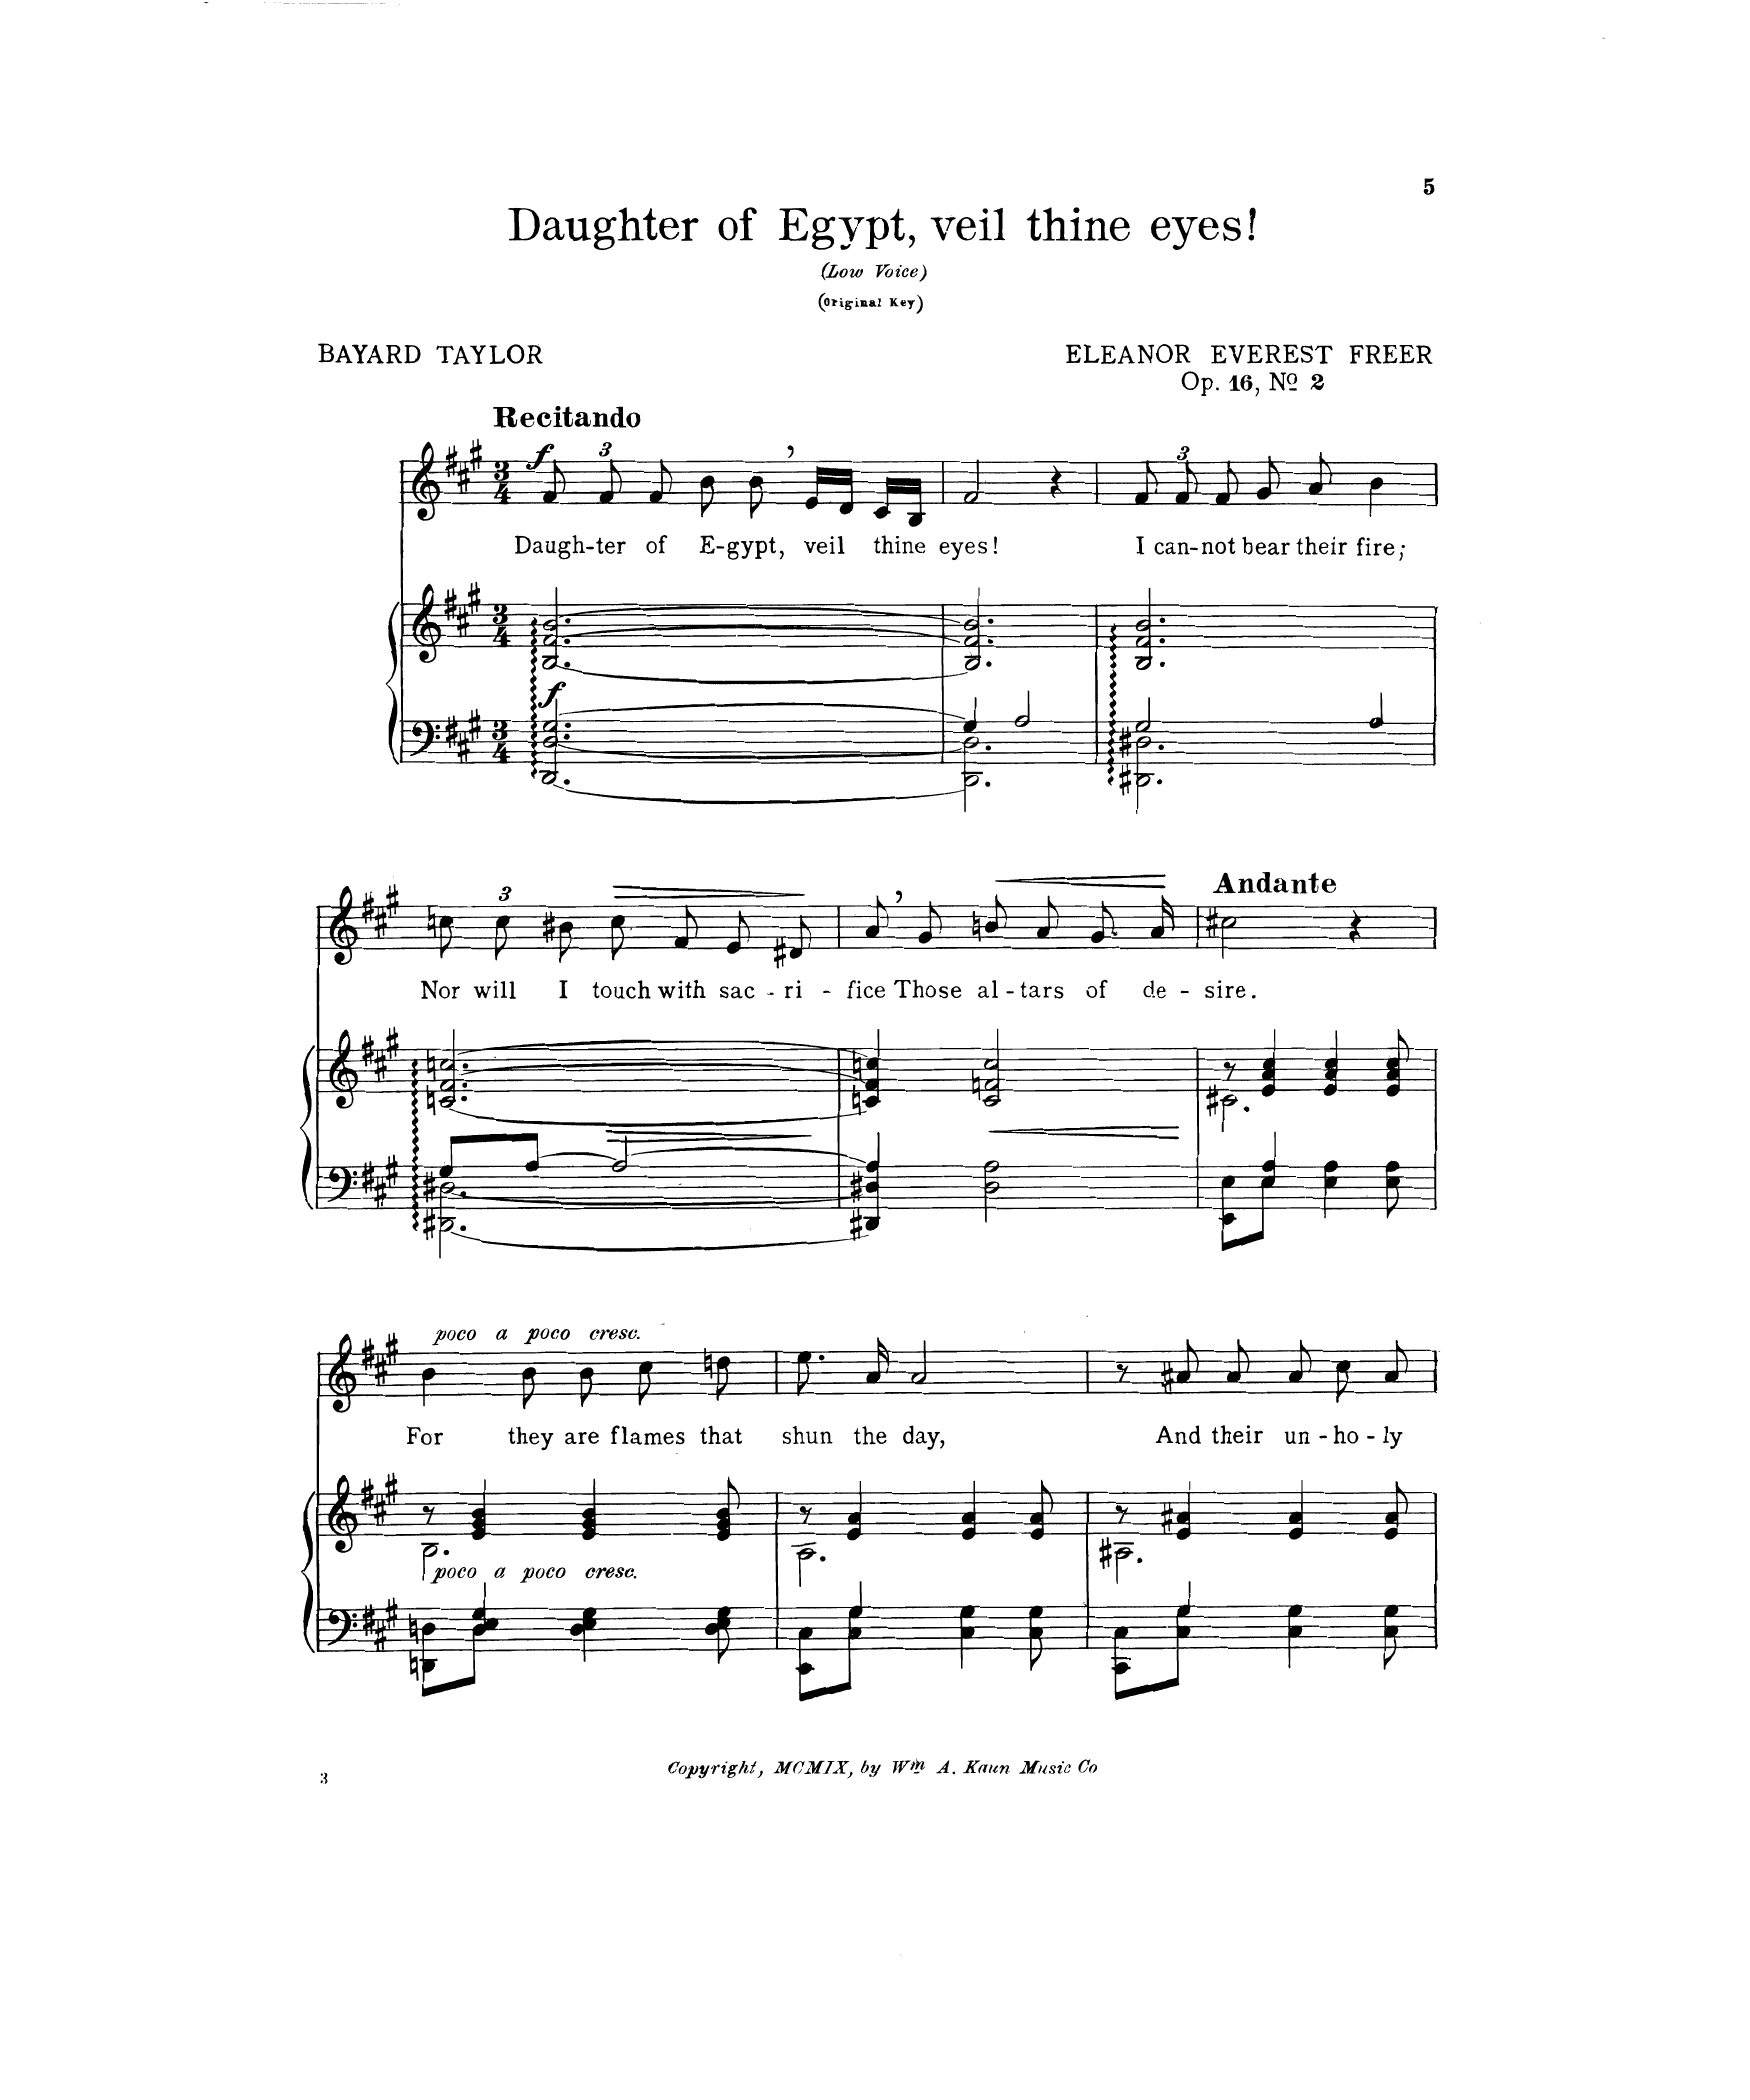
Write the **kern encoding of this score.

**kern	**kern	**dynam	**kern	**text	**dynam
*part2	*part2	*part2	*part1	*part1	*part1
*staff3	*staff2	*staff2/3	*staff1	*staff1	*staff1
*I"Piano	*	*	*I"Voice	*	*
*I'Pno	*	*	*	*	*
*clefF4	*clefG2	*	*clefG2	*	*
*k[f#c#g#]	*k[f#c#g#]	*	*k[f#c#g#]	*	*
*M3/4	*M3/4	*	*M3/4	*	*
=1	=1	=1	=1	=1	=1
!	!	!	!LO:TX:a:B:t=Recitando	!	!
!	!	!LO:DY:b	!	!	!LO:DY:a
[<2.DD/ [<2.D/ [2.G#/	[2.B/ [>2.f#/ [2.b/	f	12f#/	Daugh-	f
.	.	.	12f#/	-ter	.
.	.	.	12f#/	of	.
.	.	.	8b\	E-	.
.	.	.	8b,\	-gypt,	.
.	.	.	16e/LL	veil	.
.	.	.	16d/JJ	.	.
.	.	.	16c#/LL	thine	.
.	.	.	16B/JJ	.	.
=2	=2	=2	=2	=2	=2
*^	*	*	*	*	*
4G#/]	2.DD\] 2.D\]	2.B/] 2.f#/] 2.b/]	.	2f#/	eyes!	.
2A/	.	.	.	.	.	.
.	.	.	.	4r	.	.
=3	=3	=3	=3	=3	=3	=3
2G#/	2.DD#X\ 2.D#X\	2.B/ 2.f#/ 2.b/	.	12f#/	I	.
.	.	.	.	12f#/	can-	.
.	.	.	.	12f#/	-not	.
.	.	.	.	8g#/	bear	.
.	.	.	.	8a/	their	.
4A/	.	.	.	4b\	fire;	.
=4	=4	=4	=4	=4	=4	=4
8G#/L	[2.DD#X\ [2.D#X\	[2.cn/ [2.f#/ [2.ccn/	.	12ccn\	Nor	.
.	.	.	.	12cc\	will	.
[8A/J	.	.	.	.	.	.
.	.	.	.	12b#X\	I	.
!	!	!	!	!	!	!LO:HP:b
2A/_	.	.	.	8cc\	touch	>
.	.	.	.	8f#/	with	.
.	.	.	.	8e/	sac-	.
.	.	.	.	8d#X/	-ri-	.
*v	*v	*	*	*	*	*
.	.	.	.	.	]
=5	=5	=5	=5	=5	=5
4DD#X/] 4D#X/] 4A/]	4cn/] 4f#/] 4ccn/]	.	8a,/	-fice	.
.	.	.	8g#/	Those	.
!	!	!LO:HP:b	!	!	!LO:HP:b
2D#\ 2A\	2c/ 2fn/ 2cc/	<	8bn/	al-	<
.	.	.	8a/	-tars	.
.	.	.	8.g#/	of	.
.	.	.	16a/	de-	.
.	.	[	.	.	[
=6	=6	=6	=6	=6	=6
*^	*^	*	*	*	*
!	!	!	!	!	!LO:TX:a:B:t=Andante	!	!
8ryy	8EE\ 8E\L	8r	2.c#X\	.	2cc#X\	-sire.	.
4E/ 4A/	8E\J	4e/ 4a/ 4cc#/	.	.	.	.	.
.	2ryy	.	.	.	.	.	.
4E\ 4A\	.	4e/ 4a/ 4cc#/	.	.	.	.	.
.	.	.	.	.	4r	.	.
8E\ 8A\	.	8e/ 8a/ 8cc#/	.	.	.	.	.
=7	=7	=7	=7	=7	=7	=7	=7
!	!	!	!	!	!LO:TX:a:i:t=poco  a  poco cresc.	!	!
!	!	!LO:TX:b:i:t=poco  a  poco  cresc.	!	!	!	!	!
8ryy	8DDn\ 8Dn\L	8r	2.B\	.	4b\	For	.
4D/ 4E/ 4G#/	8D\J	4e/ 4g#/ 4b/	.	.	.	.	.
.	2ryy	.	.	.	8b\	they	.
4D\ 4E\ 4G#\	.	4e/ 4g#/ 4b/	.	.	8b\	are	.
.	.	.	.	.	8cc#\	flames	.
8D\ 8E\ 8G#\	.	8e/ 8g#/ 8b/	.	.	8ddn\	that	.
=8	=8	=8	=8	=8	=8	=8	=8
8ryy	8CC#\ 8C#\L	8r	2.A\	.	8.ee\	shun	.
4G#/	8C#\ 8G#\J	4e/ 4a/	.	.	.	.	.
.	.	.	.	.	16a/	the	.
.	2ryy	.	.	.	2a/	day,	.
4C#\ 4G#\	.	4e/ 4a/	.	.	.	.	.
8C#\ 8G#\	.	8e/ 8a/	.	.	.	.	.
=9	=9	=9	=9	=9	=9	=9	=9
8ryy	8CC#\ 8C#\L	8r	2.A#X\	.	8r	.	.
4G#/	8C#\ 8G#\J	4e/ 4a#X/	.	.	8a#X/	And	.
.	2ryy	.	.	.	8a#/	their	.
4C#\ 4G#\	.	4e/ 4a#/	.	.	8a#/	un-	.
.	.	.	.	.	8cc#\	-ho-	.
8C#\ 8G#\	.	8e/ 8a#/	.	.	8a#/	-ly	.
*v	*v	*	*	*	*	*	*
*	*v	*v	*	*	*	*
=	=	=	=	=	=
*-	*-	*-	*-	*-	*-
